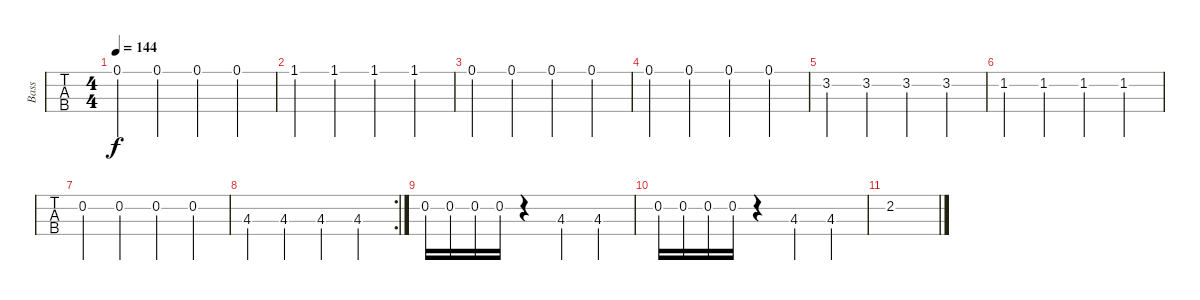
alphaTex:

\track ("Bass" "Bass") {instrument electricbasspick}
\staff {tabs}
\tuning (Eb2 Bb1 F1 C1) {hide}
\ts (4 4)
\tempo 144
\clef f4
\ks c
0.1.4{dy f} 0.1.4 0.1.4 0.1.4 |
1.1.4 1.1.4 1.1.4 1.1.4 |
0.1.4 0.1.4 0.1.4 0.1.4 |
0.1.4 0.1.4 0.1.4 0.1.4 |
3.2.4 3.2.4 3.2.4 3.2.4 |
1.2.4 1.2.4 1.2.4 1.2.4 |
0.2.4 0.2.4 0.2.4 0.2.4 |
\rc 2
4.3.4 4.3.4 4.3.4 4.3.4 |
0.2.16 0.2.16 0.2.16 0.2.16 r.4 4.3.4 4.3.4 |
0.2.16 0.2.16 0.2.16 0.2.16 r.4 4.3.4 4.3.4 |
2.2.1
